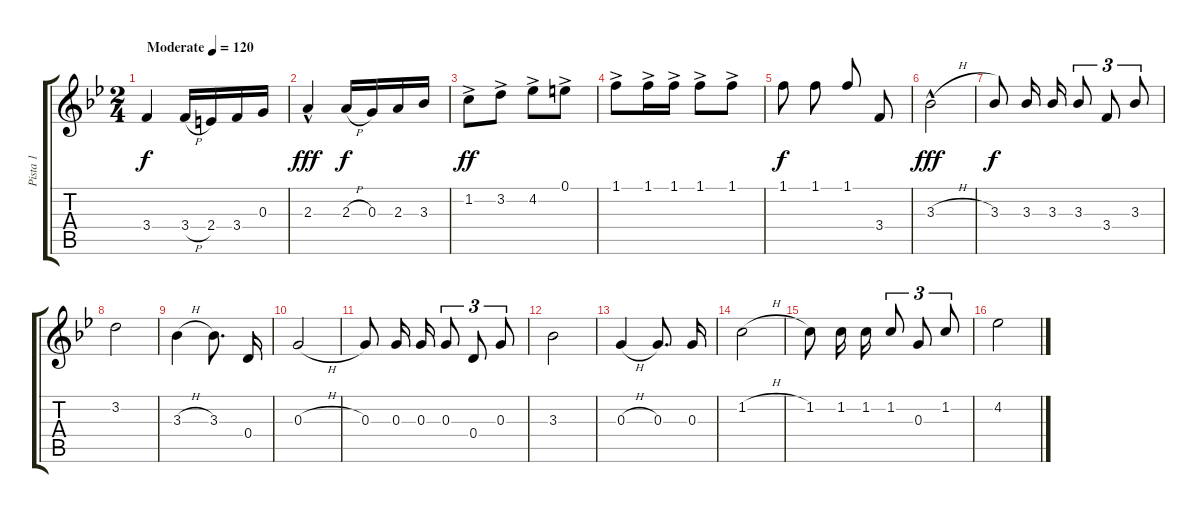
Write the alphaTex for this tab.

\track ("Pista 1" "Pista 1") {instrument acousticguitarsteel}
\staff {score tabs}
\tuning (E4 B3 G3 D3 A2 E2) {hide}
\ts (2 4)
\tempo (120 "Moderate")
\clef g2
\ks bb
3.4.4{dy f instrument acousticguitarsteel} 3.4{h}.16{beam Up} 2.4.16{beam Up} 3.4.16{beam Up} 0.3.16{beam Up} |
2.3{hac}.4{dy fff} 2.3{h}.16{dy f} 0.3.16 2.3.16 3.3.16 |
1.2{ac}.8{dy ff} 3.2{ac}.8 4.2{ac}.8 0.1{ac}.8 |
1.1{ac}.8 1.1{ac}.16 1.1{ac}.16 1.1{ac}.8 1.1{ac}.8 |
1.1.8{dy f beam split} 1.1.8 1.1.8{beam Up beam split} 3.4.8{beam Up} |
3.3{h hac}.2{dy fff} |
3.3.8{dy f beam Up beam split} 3.3.16{beam Up beam split} 3.3.16{beam Up} 3.3.8{tu (3 2) beam Up beam split} 3.4.8{tu (3 2) beam Up beam split} 3.3.8{tu (3 2) beam Up} |
3.2.2 |
3.3{h}.4 3.3.8{d beam split} 0.4.16 |
0.3{h}.2 |
0.3.8{beam split} 0.3.16{beam split} 0.3.16 0.3.8{tu (3 2) beam split} 0.4.8{tu (3 2) beam split} 0.3.8{tu (3 2)} |
3.3.2 |
0.3{h}.4 0.3.8{d beam split} 0.3.16 |
1.2{h}.2 |
1.2.8{beam split} 1.2.16{beam split} 1.2.16 1.2.8{tu (3 2) beam Up beam split} 0.3.8{tu (3 2) beam Up beam split} 1.2.8{tu (3 2) beam Up} |
4.2.2
